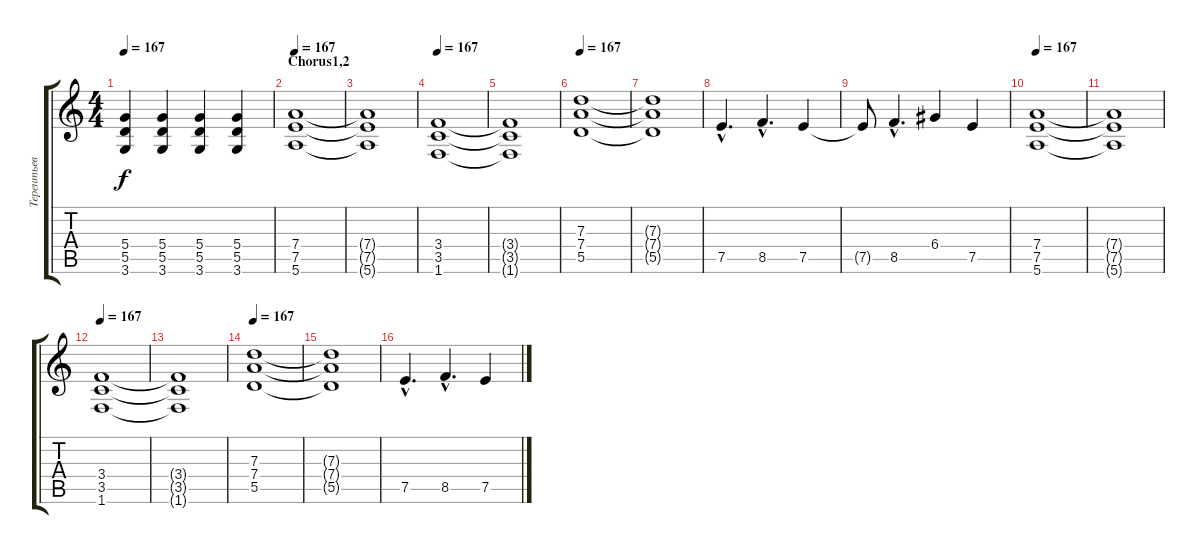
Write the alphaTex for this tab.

\track ("Терентьев" "Терентьев") {instrument electricguitarmuted}
\staff {score tabs}
\tuning (E4 B3 G3 D3 A2 E2) {hide}
\ts (4 4)
\tempo 167
\clef g2
\ks c
(5.4 5.5 3.6).4{dy f} (5.4 5.5 3.6).4 (5.4 5.5 3.6).4 (5.4 5.5 3.6).4 |
\section ("" "Chorus1,2")
\tempo 167
(7.4 7.5 5.6).1 |
(7.4{t} 7.5{t} 5.6{t}).1 |
\tempo 167
(3.4 3.5 1.6).1 |
(3.4{t} 3.5{t} 1.6{t}).1 |
\tempo 167
(7.3 7.4 5.5).1 |
(7.3{t} 7.4{t} 5.5{t}).1 |
7.5{hac}.4{d} 8.5{hac}.4{d} 7.5.4 |
7.5{t}.8 8.5{hac}.4{d} 6.4.4 7.5.4 |
\tempo 167
(7.4 7.5 5.6).1 |
(7.4{t} 7.5{t} 5.6{t}).1 |
\tempo 167
(3.4 3.5 1.6).1 |
(3.4{t} 3.5{t} 1.6{t}).1 |
\tempo 167
(7.3 7.4 5.5).1 |
(7.3{t} 7.4{t} 5.5{t}).1 |
7.5{hac}.4{d} 8.5{hac}.4{d} 7.5.4
